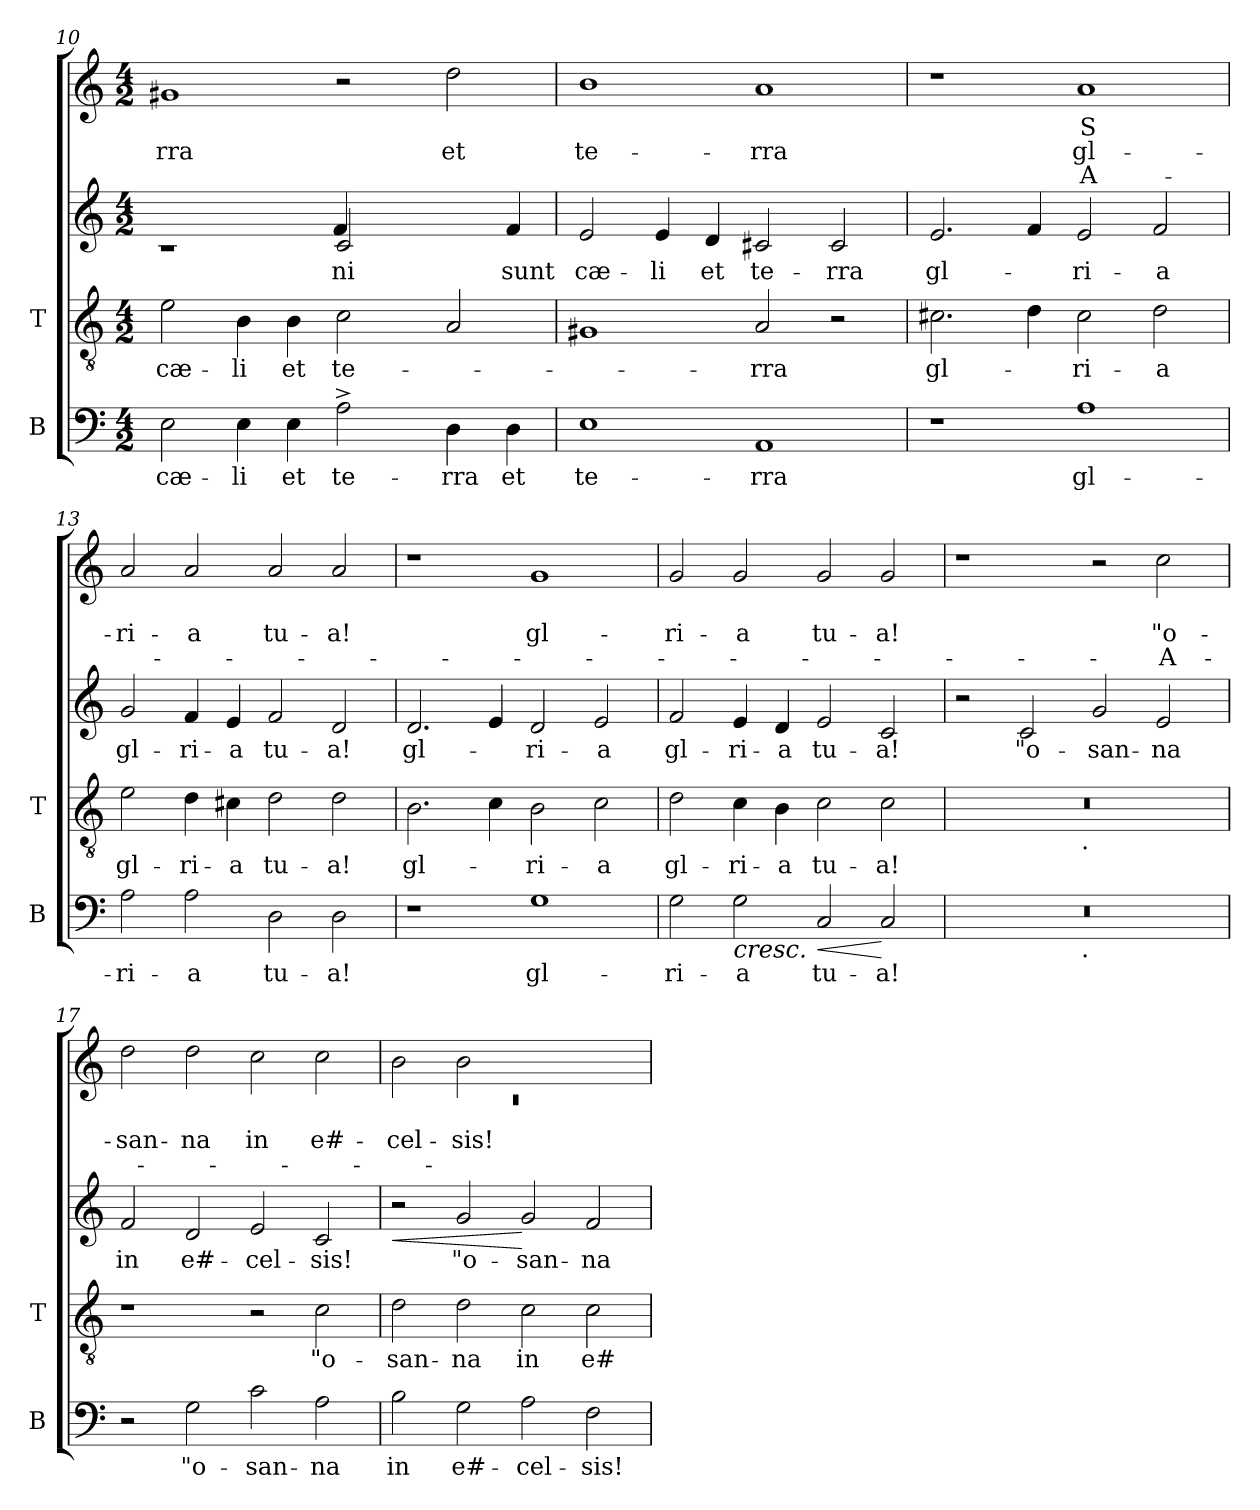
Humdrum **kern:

**kern	**text	**dynam	**kern	**text	**kern	**text	**dynam	**kern	**text	**text	**text
*part4	*part4	*part4	*part3	*part3	*part2	*part2	*part2	*part1	*part1	*part1	*part1
*staff4	*staff4	*staff4	*staff3	*staff3	*staff2	*staff2	*staff2	*staff1	*staff1	*staff1	*staff1
*I"B	*	*	*I"T	*	*	*	*	*	*	*	*
*I'B	*	*	*I'T	*	*	*	*	*	*	*	*
*clefF4	*	*	*clefGv2	*	*clefG2	*	*	*clefG2	*	*	*
*k[]	*	*	*k[]	*	*k[]	*	*	*k[]	*	*	*
*C:	*	*	*C:	*	*C:	*	*	*C:	*	*	*
*M4/2	*	*	*M4/2	*	*M4/2	*	*	*M4/2	*	*	*
=10	=10	=10	=10	=10	=10	=10	=10	=10	=10	=10	=10
!	!LO:LY:b	!	!	!LO:LY:b	!	!	!	!	!	!LO:LY:b	!
*	*	*	*	*	*^	*	*	*	*	*	*
*	*	*	*	*	*	*^	*	*	*	*	*	*
2E\	cæ-	.	2e\	cæ-	1ryy	1rc	1ryy	.	.	1g#X	.	-rra	.
!	!LO:LY:b	!	!	!LO:LY:b	!	!	!	!	!	!	!	!	!
4E\	-li	.	4B\	-li	.	.	.	.	.	.	.	.	.
!	!LO:LY:b	!	!	!LO:LY:b	!	!	!	!	!	!	!	!	!
4E\	et	.	4B\	et	.	.	.	.	.	.	.	.	.
!	!LO:LY:b	!	!	!LO:LY:b	!	!	!	!LO:LY:b	!	!	!	!	!
!	!	!	!	!	!	!	!	!LO:LY:b	!	!	!	!	!
2A^>\	te-	.	2c\	te-	2c/	32ryy	4f/	-ni	.	2r	.	.	.
.	.	.	.	.	.	2ryy	.	.	.	.	.	.	.
.	.	.	.	.	.	.	2ryy	.	.	.	.	.	.
!	!LO:LY:b	!	!	!	!	!	!	!	!	!	!	!LO:LY:b	!
4D\	-rra	.	2A/	.	2ryy	.	.	.	.	2dd\	.	et	.
.	.	.	.	.	.	4...ryy	.	.	.	.	.	.	.
!	!LO:LY:b	!	!	!	!	!	!	!LO:LY:b	!	!	!	!	!
4D\	et	.	.	.	.	.	4f/	sunt	.	.	.	.	.
=11	=11	=11	=11	=11	=11	=11	=11	=11	=11	=11	=11	=11	=11
!	!LO:LY:b	!	!	!	!	!	!	!LO:LY:b	!	!	!	!LO:LY:b	!
*	*	*	*	*	*v	*v	*v	*	*	*	*	*	*
1E	te-	.	1G#X	.	2e/	cæ-	.	1b	.	te-	.
!	!	!	!	!	!	!LO:LY:b	!	!	!	!	!
.	.	.	.	.	4e/	-li	.	.	.	.	.
!	!	!	!	!	!	!LO:LY:b	!	!	!	!	!
.	.	.	.	.	4d/	et	.	.	.	.	.
!	!LO:LY:b	!	!	!LO:LY:b	!	!LO:LY:b	!	!	!	!LO:LY:b	!
1AA	-rra	.	2A/	-rra	2c#X/	te-	.	1a	.	-rra	.
!	!	!	!	!	!	!LO:LY:b	!	!	!	!	!
.	.	.	2r	.	2c#/	-rra	.	.	.	.	.
!!LO:LB:g=z
=12	=12	=12	=12	=12	=12	=12	=12	=12	=12	=12	=12
!	!	!	!	!LO:LY:b	!	!LO:LY:b	!	!	!	!	!
1r	.	.	2.c#X\	gl-	2.e/	gl-	.	1r	.	.	.
.	.	.	4d\	.	4f/	.	.	.	.	.	.
!	!LO:LY:b:rj	!	!	!LO:LY:b	!	!LO:LY:b	!	!	!LO:LY:b:rj	!LO:LY:b:rj	!LO:LY:b:rj
1A	gl-	.	2c#\	-ri-	2e/	-ri-	.	1a	S	gl-	-A-
!	!	!	!	!LO:LY:b	!	!LO:LY:b	!	!	!	!	!
.	.	.	2d\	-a	2f/	-a	.	.	.	.	.
=13	=13	=13	=13	=13	=13	=13	=13	=13	=13	=13	=13
!	!LO:LY:b	!	!	!LO:LY:b:rj	!	!LO:LY:b:rj	!	!	!	!LO:LY:b	!
2A\	-ri-	.	2e\	gl-	2g/	gl-	.	2a/	.	-ri-	.
!	!LO:LY:b	!	!	!LO:LY:b	!	!LO:LY:b	!	!	!	!LO:LY:b	!
2A\	-a	.	4d\	-ri-	4f/	-ri-	.	2a/	.	-a	.
!	!	!	!	!LO:LY:b	!	!LO:LY:b	!	!	!	!	!
.	.	.	4c#X\	-a	4e/	-a	.	.	.	.	.
!	!LO:LY:b	!	!	!LO:LY:b	!	!LO:LY:b	!	!	!	!LO:LY:b	!
2D\	tu-	.	2d\	tu-	2f/	tu-	.	2a/	.	tu-	.
!	!LO:LY:b	!	!	!LO:LY:b	!	!LO:LY:b	!	!	!	!LO:LY:b	!
2D\	-a!	.	2d\	-a!	2d/	-a!	.	2a/	.	-a!	.
=14	=14	=14	=14	=14	=14	=14	=14	=14	=14	=14	=14
!	!	!	!	!LO:LY:b	!	!LO:LY:b	!	!	!	!	!
1r	.	.	2.B\	gl-	2.d/	gl-	.	1r	.	.	.
.	.	.	4c\	.	4e/	.	.	.	.	.	.
!	!LO:LY:b:rj	!	!	!LO:LY:b	!	!LO:LY:b	!	!	!	!LO:LY:b:rj	!
1G	gl-	.	2B\	-ri-	2d/	-ri-	.	1g	.	gl-	.
!	!	!	!	!LO:LY:b	!	!LO:LY:b	!	!	!	!	!
.	.	.	2c\	-a	2e/	-a	.	.	.	.	.
=15	=15	=15	=15	=15	=15	=15	=15	=15	=15	=15	=15
!	!LO:LY:b	!	!	!LO:LY:b:rj	!	!LO:LY:b:rj	!	!	!	!LO:LY:b	!
2G\	-ri-	.	2d\	gl-	2f/	gl-	.	2g/	.	-ri-	.
!	!LO:LY:b	!LO:HP:b	!	!LO:LY:b	!	!LO:LY:b	!	!	!	!LO:LY:b	!
2G\	-a	<	4c\	-ri-	4e/	-ri-	.	2g/	.	-a	.
!	!	!	!	!LO:LY:b	!	!LO:LY:b	!	!	!	!	!
.	.	.	4B\	-a	4d/	-a	.	.	.	.	.
!	!LO:LY:b	!LO:HP:b	!	!LO:LY:b	!	!LO:LY:b	!	!	!	!LO:LY:b	!
2C/	tu-	<	2c\	tu-	2e/	tu-	.	2g/	.	tu-	.
!	!LO:LY:b	!	!	!LO:LY:b	!	!LO:LY:b	!	!	!	!LO:LY:b	!
2C/	-a!	[	2c\	-a!	2c/	-a!	.	2g/	.	-a!	.
.	.	[	.	.	.	.	.	.	.	.	.
!!LO:LB:g=z
=16	=16	=16	=16	=16	=16	=16	=16	=16	=16	=16	=16
*^	*	*	*^	*	*	*	*	*	*	*	*
0r	2ryy	.	.	0r	2ryy	.	2r	.	.	1r	.	.	.
!	!	!	!	!	!	!	!	!LO:LY:b	!	!	!	!	!
.	4...ryy	.	.	.	4...ryy	.	2c/	"o-	.	.	.	.	.
!	!	!	!	!	!LO:TX:b:t=.	!	!	!	!	!	!	!	!
!	!LO:TX:b:t=.	!	!	!	!	!	!	!	!	!	!	!	!
.	1ryy	.	.	.	1ryy	.	.	.	.	.	.	.	.
!	!	!	!	!	!	!	!	!LO:LY:b	!	!	!	!	!
.	.	.	.	.	.	.	2g/	-san-	.	2r	.	.	.
!	!	!	!	!	!	!	!	!LO:LY:b	!	!	!	!LO:LY:b:rj	!LO:LY:b:rj
.	.	.	.	.	.	.	2e/	-na	.	2cc\	.	"o-	-A-
.	32ryy	.	.	.	32ryy	.	.	.	.	.	.	.	.
=17	=17	=17	=17	=17	=17	=17	=17	=17	=17	=17	=17	=17	=17
!	!	!	!	!	!	!	!	!LO:LY:b	!	!	!	!LO:LY:b	!
*v	*v	*	*	*	*	*	*	*	*	*	*	*	*
*	*	*	*v	*v	*	*	*	*	*	*	*	*
2r	.	.	1r	.	2f/	in	.	2dd\	.	-san-	.
!	!LO:LY:b	!	!	!	!	!LO:LY:b	!	!	!	!LO:LY:b	!
2G\	"o-	.	.	.	2d/	e#-	.	2dd\	.	-na	.
!	!LO:LY:b	!	!	!	!	!LO:LY:b	!	!	!	!LO:LY:b	!
2c\	-san-	.	2r	.	2e/	-cel-	.	2cc\	.	in	.
!	!LO:LY:b	!	!	!LO:LY:b	!	!LO:LY:b	!	!	!	!LO:LY:b	!
2A\	-na	.	2c\	"o-	2c/	-sis!	.	2cc\	.	e#-	.
=18	=18	=18	=18	=18	=18	=18	=18	=18	=18	=18	=18
*	*	*	*	*	*	*	*	*^	*	*	*
!	!LO:LY:b	!	!	!LO:LY:b	!	!	!LO:HP:b	!	!LO:N:vis=1	!	!LO:LY:b	!
2B\	in	.	2d\	-san-	2r	.	<	2b\	0rc	.	-cel-	.
!	!LO:LY:b	!	!	!LO:LY:b	!	!LO:LY:b	!	!	!	!	!LO:LY:b	!
2G\	e#-	.	2d\	-na	2g/	"o-	.	2b\	.	.	-sis!	.
!	!LO:LY:b	!	!	!LO:LY:b	!	!LO:LY:b	!	!	!	!	!	!
2A\	-cel-	.	2c\	in	2g/	-san-	[	1ryy	.	.	.	.
!	!LO:LY:b	!	!	!LO:LY:b	!	!LO:LY:b	!	!	!	!	!	!
2F\	-sis!	.	2c\	e#-	2f/	-na	.	.	.	.	.	.
*	*	*	*	*	*	*	*	*v	*v	*	*	*
=	=	=	=	=	=	=	=	=	=	=	=
*-	*-	*-	*-	*-	*-	*-	*-	*-	*-	*-	*-
